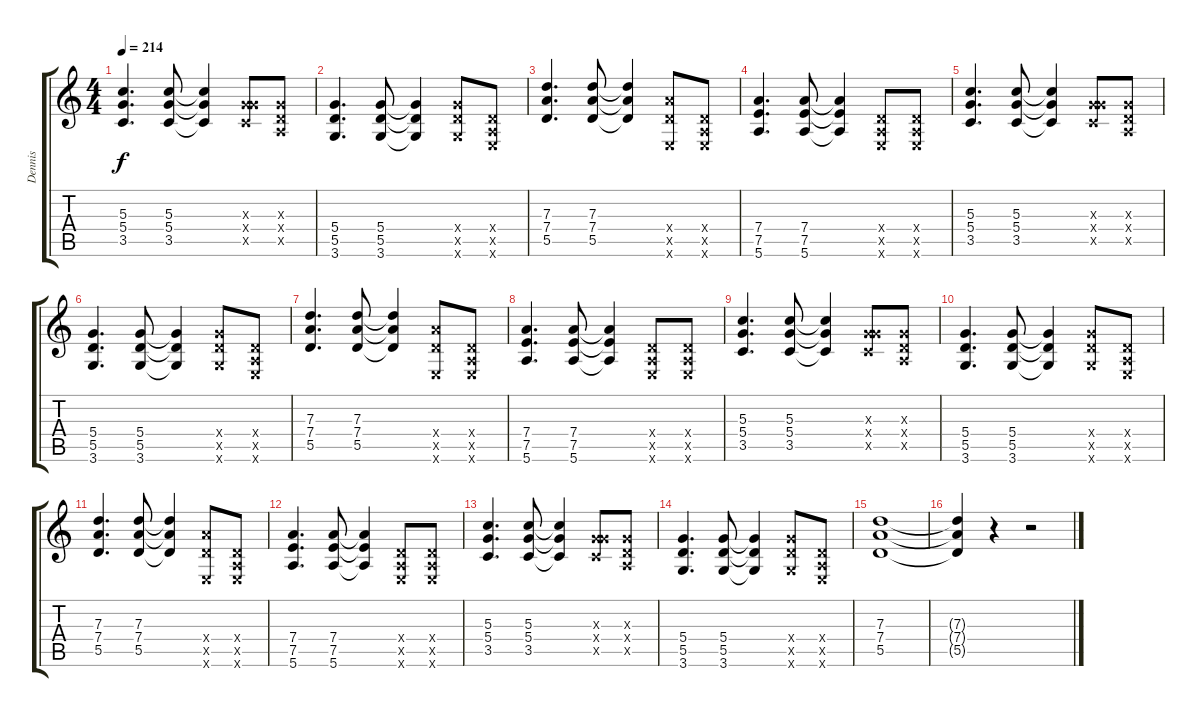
\track ("Dennis" "Dennis") {instrument distortionguitar}
\staff {score tabs}
\tuning (E4 B3 G3 D3 A2 E2) {hide}
\ts (4 4)
\tempo 214
\clef g2
\ks c
(5.3 5.4 3.5).4{d dy f} (5.3 5.4 3.5).8 (5.3{t} 5.4{t} 3.5{t}).4 (0.3{x} 5.4{x} 3.5{x}).8 (0.3{x} 0.4{x} 0.5{x}).8 |
(5.4 5.5 3.6).4{d} (5.4 5.5 3.6).8 (5.4{t} 5.5{t} 3.6{t}).4 (5.4{x} 5.5{x} 3.6{x}).8 (0.4{x} 0.5{x} 0.6{x}).8 |
(7.3 7.4 5.5).4{d} (7.3 7.4 5.5).8 (7.3{t} 7.4{t} 5.5{t}).4 (7.4{x} 5.5{x} 0.6{x}).8 (0.4{x} 0.5{x} 0.6{x}).8 |
(7.4 7.5 5.6).4{d} (7.4 7.5 5.6).8 (7.4{t} 7.5{t} 5.6{t}).4 (0.4{x} 0.5{x} 0.6{x}).8 (0.4{x} 0.5{x} 0.6{x}).8 |
(5.3 5.4 3.5).4{d} (5.3 5.4 3.5).8 (5.3{t} 5.4{t} 3.5{t}).4 (0.3{x} 5.4{x} 3.5{x}).8 (0.3{x} 0.4{x} 0.5{x}).8 |
(5.4 5.5 3.6).4{d} (5.4 5.5 3.6).8 (5.4{t} 5.5{t} 3.6{t}).4 (5.4{x} 5.5{x} 3.6{x}).8 (0.4{x} 0.5{x} 0.6{x}).8 |
(7.3 7.4 5.5).4{d} (7.3 7.4 5.5).8 (7.3{t} 7.4{t} 5.5{t}).4 (7.4{x} 5.5{x} 0.6{x}).8 (0.4{x} 0.5{x} 0.6{x}).8 |
(7.4 7.5 5.6).4{d} (7.4 7.5 5.6).8 (7.4{t} 7.5{t} 5.6{t}).4 (0.4{x} 0.5{x} 0.6{x}).8 (0.4{x} 0.5{x} 0.6{x}).8 |
(5.3 5.4 3.5).4{d} (5.3 5.4 3.5).8 (5.3{t} 5.4{t} 3.5{t}).4 (0.3{x} 5.4{x} 3.5{x}).8 (0.3{x} 0.4{x} 0.5{x}).8 |
(5.4 5.5 3.6).4{d} (5.4 5.5 3.6).8 (5.4{t} 5.5{t} 3.6{t}).4 (5.4{x} 5.5{x} 3.6{x}).8 (0.4{x} 0.5{x} 0.6{x}).8 |
(7.3 7.4 5.5).4{d} (7.3 7.4 5.5).8 (7.3{t} 7.4{t} 5.5{t}).4 (7.4{x} 5.5{x} 0.6{x}).8 (0.4{x} 0.5{x} 0.6{x}).8 |
(7.4 7.5 5.6).4{d} (7.4 7.5 5.6).8 (7.4{t} 7.5{t} 5.6{t}).4 (0.4{x} 0.5{x} 0.6{x}).8 (0.4{x} 0.5{x} 0.6{x}).8 |
(5.3 5.4 3.5).4{d} (5.3 5.4 3.5).8 (5.3{t} 5.4{t} 3.5{t}).4 (0.3{x} 5.4{x} 3.5{x}).8 (0.3{x} 0.4{x} 0.5{x}).8 |
(5.4 5.5 3.6).4{d} (5.4 5.5 3.6).8 (5.4{t} 5.5{t} 3.6{t}).4 (5.4{x} 5.5{x} 3.6{x}).8 (0.4{x} 0.5{x} 0.6{x}).8 |
(7.3 7.4 5.5).1 |
(7.3{t} 7.4{t} 5.5{t}).4 r.4 r.2
